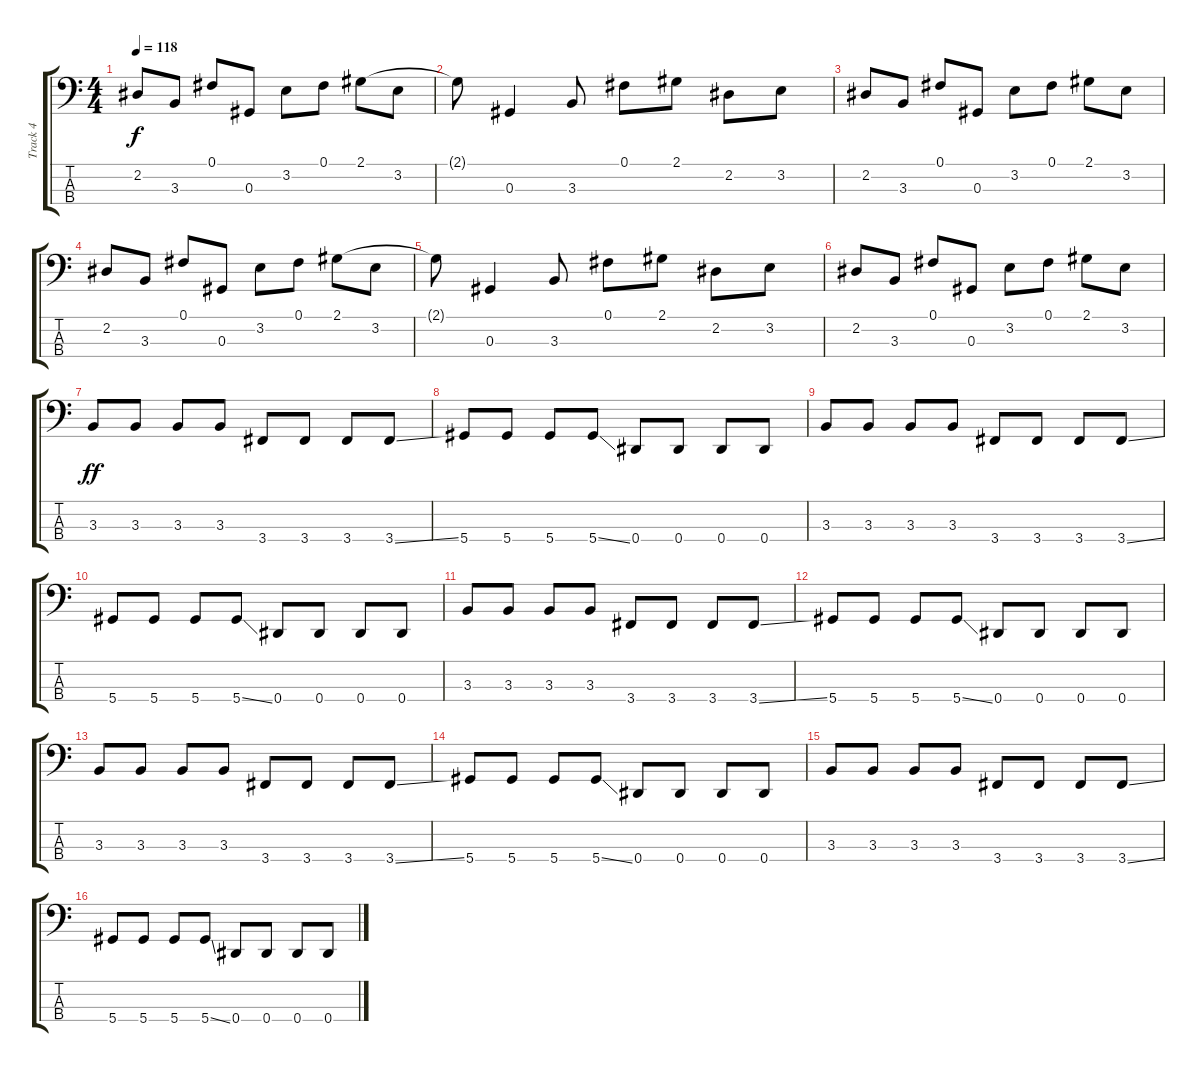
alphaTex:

\track ("Track 4" "Track 4") {instrument electricbasspick}
\staff {score tabs}
\tuning (Gb2 Db2 Ab1 Eb1) {hide}
\ts (4 4)
\tempo 118
\clef f4
\ks c
2.2.8{dy f} 3.3.8 0.1.8 0.3.8 3.2.8 0.1.8 2.1.8 3.2.8 |
2.1{t}.8 0.3.4 3.3.8 0.1.8 2.1.8 2.2.8 3.2.8 |
2.2.8 3.3.8 0.1.8 0.3.8 3.2.8 0.1.8 2.1.8 3.2.8 |
2.2.8 3.3.8 0.1.8 0.3.8 3.2.8 0.1.8 2.1.8 3.2.8 |
2.1{t}.8 0.3.4 3.3.8 0.1.8 2.1.8 2.2.8 3.2.8 |
2.2.8 3.3.8 0.1.8 0.3.8 3.2.8 0.1.8 2.1.8 3.2.8 |
3.3.8{dy ff} 3.3.8 3.3.8 3.3.8 3.4.8 3.4.8 3.4.8 3.4{ss}.8 |
5.4.8 5.4.8 5.4.8 5.4{ss}.8 0.4.8 0.4.8 0.4.8 0.4.8 |
3.3.8 3.3.8 3.3.8 3.3.8 3.4.8 3.4.8 3.4.8 3.4{ss}.8 |
5.4.8 5.4.8 5.4.8 5.4{ss}.8 0.4.8 0.4.8 0.4.8 0.4.8 |
3.3.8 3.3.8 3.3.8 3.3.8 3.4.8 3.4.8 3.4.8 3.4{ss}.8 |
5.4.8 5.4.8 5.4.8 5.4{ss}.8 0.4.8 0.4.8 0.4.8 0.4.8 |
3.3.8 3.3.8 3.3.8 3.3.8 3.4.8 3.4.8 3.4.8 3.4{ss}.8 |
5.4.8 5.4.8 5.4.8 5.4{ss}.8 0.4.8 0.4.8 0.4.8 0.4.8 |
3.3.8 3.3.8 3.3.8 3.3.8 3.4.8 3.4.8 3.4.8 3.4{ss}.8 |
5.4.8 5.4.8 5.4.8 5.4{ss}.8 0.4.8 0.4.8 0.4.8 0.4.8
